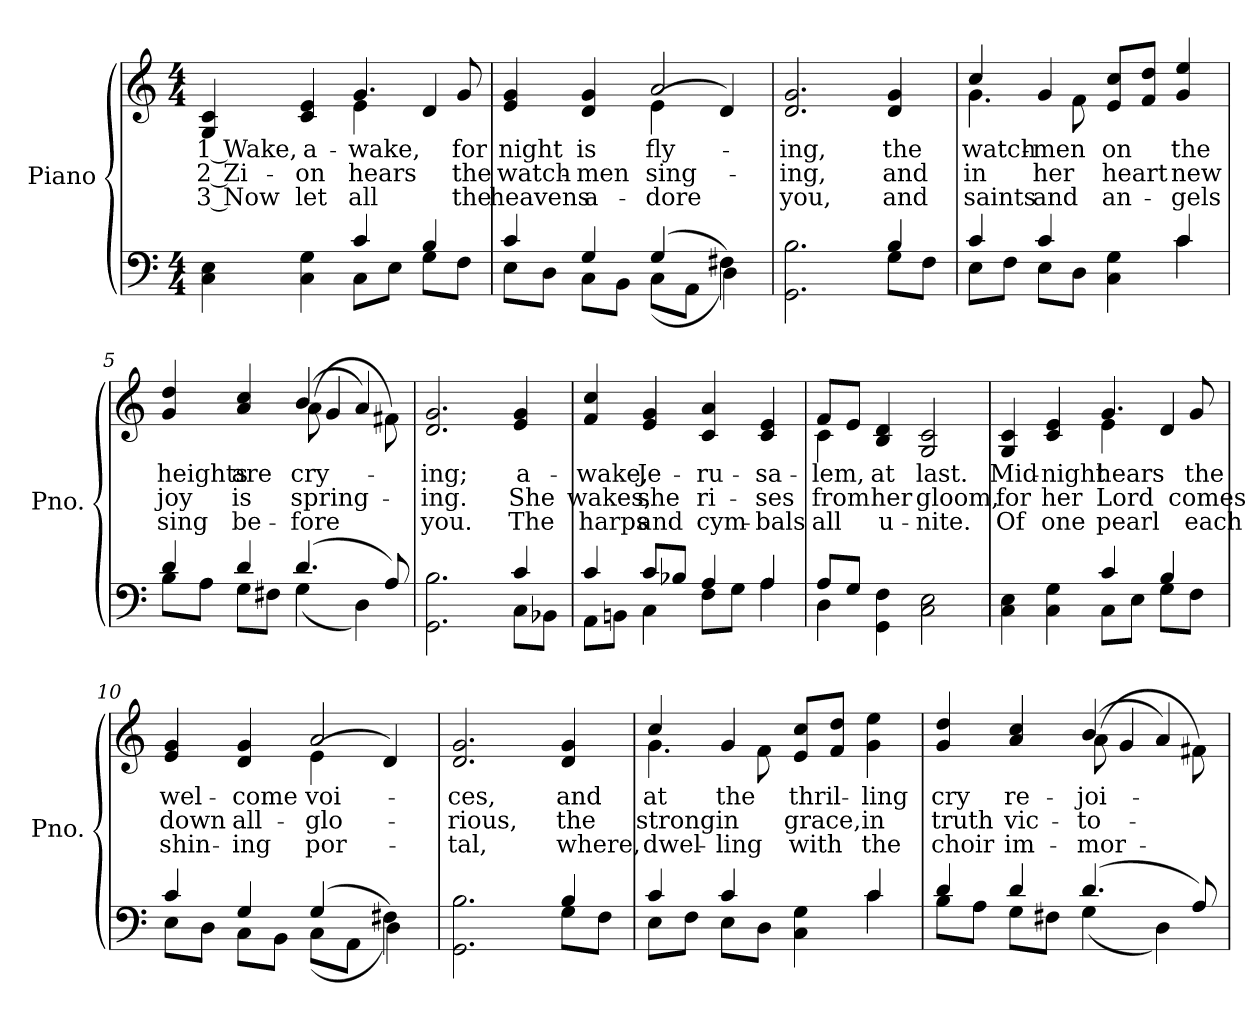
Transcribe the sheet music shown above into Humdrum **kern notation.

**kern	**kern	**text	**text	**text
*part2	*part1	*part1	*part1	*part1
*staff2	*staff1	*staff1	*staff1	*staff1
*I"Piano	*I"Piano	*	*	*
*I'Pno.	*I'Pno.	*	*	*
!!LO:PB:g=z
*clefF4	*clefG2	*	*	*
*k[]	*k[]	*	*	*
*C:	*C:	*	*	*
*M4/4	*M4/4	*	*	*
=1	=1	=1	=1	=1
*^	*	*	*	*
!	!	!	!LO:LY:b:color=#000000	!LO:LY:b:color=#000000	!LO:LY:b:color=#000000
*	*	*^	*	*	*
4Ci\ 4Ei	2ryy	4Gi/ 4ci	2ryy	1 Wake,	2 Zi-	3 Now
!	!	!	!	!LO:LY:b:color=#000000	!LO:LY:b:color=#000000	!LO:LY:b:color=#000000
4Ci\ 4Gi	.	4ci/ 4ei	.	a-	-on	let
!	!	!	!	!LO:LY:b:color=#000000	!LO:LY:b:color=#000000	!LO:LY:b:color=#000000
4ci/	8Ci\L	4.gi/	4ei\	-wake,	hears	all
.	8Ei\J	.	.	.	.	.
4Bi/	8Gi\L	.	4di/	.	.	.
!	!	!	!	!LO:LY:b:color=#000000	!LO:LY:b:color=#000000	!LO:LY:b:color=#000000
.	8Fi\J	8gi/L	.	for	the	the
=2	=2	=2	=2	=2	=2	=2
!	!	!	!	!LO:LY:b:color=#000000	!LO:LY:b:color=#000000	!LO:LY:b:color=#000000
4ci/	8Ei\L	4ei/ 4gi	2ryy	night	watch-	heavens
.	8Di\J	.	.	.	.	.
!	!	!	!	!LO:LY:b:color=#000000	!LO:LY:b:color=#000000	!LO:LY:b:color=#000000
4Gi/	8Ci\L	4di/ 4gi	.	is	-men	a-
.	8BBi\J	.	.	.	.	.
!	!	!	!	!LO:LY:b:color=#000000	!LO:LY:b:color=#000000	!LO:LY:b:color=#000000
(4Gi/	(8Ci\L	2ai/	(4ei\	fly-	sing-	-dore
.	8AAi\J	.	.	.	.	.
4F#Xi\)	4Di\)	.	4di/)	.	.	.
=3	=3	=3	=3	=3	=3	=3
!	!	!	!	!LO:LY:b:color=#000000	!LO:LY:b:color=#000000	!LO:LY:b:color=#000000
*	*	*v	*v	*	*	*
2.GGi\ 2.Bi	2.ryy	2.di/ 2.gi	-ing,	-ing,	you,
!	!	!	!LO:LY:b:color=#000000	!LO:LY:b:color=#000000	!LO:LY:b:color=#000000
4Bi/	8Gi\L	4di/ 4gi	the	and	and
.	8Fi\J	.	.	.	.
=4	=4	=4	=4	=4	=4
!	!	!	!LO:LY:b:color=#000000	!LO:LY:b:color=#000000	!LO:LY:b:color=#000000
*	*	*^	*	*	*
4ci/	8Ei\L	4cci/	4.gi\	watch-	in	saints
.	8Fi\J	.	.	.	.	.
!	!	!	!	!LO:LY:b:color=#000000	!LO:LY:b:color=#000000	!LO:LY:b:color=#000000
4ci/	8Ei\L	4gi/	.	-men	her	and
.	8Di\J	.	8fi\L	.	.	.
!	!	!	!	!LO:LY:b:color=#000000	!LO:LY:b:color=#000000	!LO:LY:b:color=#000000
4Ci\ 4Gi	4ryy	8ei/ 8cciL	2ryy	on	heart	an-
.	.	8fi/ 8ddiJ	.	.	.	.
!	!	!	!	!LO:LY:b:color=#000000	!LO:LY:b:color=#000000	!LO:LY:b:color=#000000
4ci/	4ci\	4gi/ 4eei	.	the	new	-gels
!!LO:LB:g=z	!!
=5	=5	=5	=5	=5	=5	=5
!	!	!	!	!LO:LY:b:color=#000000	!LO:LY:b:color=#000000	!LO:LY:b:color=#000000
4di/	8Bi\L	4gi/ 4ddi	2ryy	heights	joy	sing
.	8Ai\J	.	.	.	.	.
!	!	!	!	!LO:LY:b:color=#000000	!LO:LY:b:color=#000000	!LO:LY:b:color=#000000
4di/	8Gi\L	4ai/ 4cci	.	are	is	be-
.	8F#Xi\J	.	.	.	.	.
!	!	!	!	!LO:LY:b:color=#000000	!LO:LY:b:color=#000000	!LO:LY:b:color=#000000
(4.di/	(4Gi\	(4bi/	(8ai\L	cry-	spring-	-fore
.	.	.	4gi/	.	.	.
.	4Di\)	4ai/)	.	.	.	.
8Ai/L)	.	.	8f#Xi\L)	.	.	.
=6	=6	=6	=6	=6	=6	=6
!	!	!	!	!LO:LY:b:color=#000000	!LO:LY:b:color=#000000	!LO:LY:b:color=#000000
*	*	*v	*v	*	*	*
2.GGi\ 2.Bi	2.ryy	2.di/ 2.gi	-ing;	-ing.	you.
!	!	!	!LO:LY:b:color=#000000	!LO:LY:b:color=#000000	!LO:LY:b:color=#000000
4ci/	8Ci\L	4ei/ 4gi	a-	She	The
.	8BB-Xi\J	.	.	.	.
=7	=7	=7	=7	=7	=7
!	!	!	!LO:LY:b:color=#000000	!LO:LY:b:color=#000000	!LO:LY:b:color=#000000
4ci/	8AAi\L	4fi/ 4cci	-wake,	wakes,	harps
.	8BBni\J	.	.	.	.
!	!	!	!LO:LY:b:color=#000000	!LO:LY:b:color=#000000	!LO:LY:b:color=#000000
8ci/L	4Ci\	4ei/ 4gi	Je-	she	and
8B-Xi/J	.	.	.	.	.
!	!	!	!LO:LY:b:color=#000000	!LO:LY:b:color=#000000	!LO:LY:b:color=#000000
4Ai/	8Fi\L	4ci/ 4ai	-ru-	ri-	cym-
.	8Gi\J	.	.	.	.
!	!	!	!LO:LY:b:color=#000000	!LO:LY:b:color=#000000	!LO:LY:b:color=#000000
4Ai/	4Ai\	4ci/ 4ei	-sa-	-ses	-bals
=8	=8	=8	=8	=8	=8
!	!	!	!LO:LY:b:color=#000000	!LO:LY:b:color=#000000	!LO:LY:b:color=#000000
*	*	*^	*	*	*
8Ai/L	4Di\	8fi/L	4ci\	-lem,	from	all
8Gi/J	.	8ei/J	.	.	.	.
!	!	!	!	!LO:LY:b:color=#000000	!LO:LY:b:color=#000000	!LO:LY:b:color=#000000
4GGi\ 4Fi	2.ryy	4Bi/ 4di	2.ryy	at	her	u-
!	!	!	!	!LO:LY:b:color=#000000	!LO:LY:b:color=#000000	!LO:LY:b:color=#000000
2Ci\ 2Ei	.	2Gi/ 2ci	.	last.	gloom,	-nite.
!!LO:LB:g=z	!!
=9	=9	=9	=9	=9	=9	=9
!	!	!	!	!LO:LY:b:color=#000000	!LO:LY:b:color=#000000	!LO:LY:b:color=#000000
4Ci\ 4Ei	2ryy	4Gi/ 4ci	2ryy	Mid-	for	Of
!	!	!	!	!LO:LY:b:color=#000000	!LO:LY:b:color=#000000	!LO:LY:b:color=#000000
4Ci\ 4Gi	.	4ci/ 4ei	.	-night	her	one
!	!	!	!	!LO:LY:b:color=#000000	!LO:LY:b:color=#000000	!LO:LY:b:color=#000000
4ci/	8Ci\L	4.gi/	4ei\	hears	Lord	pearl
.	8Ei\J	.	.	.	.	.
4Bi/	8Gi\L	.	4di/	.	.	.
!	!	!	!	!LO:LY:b:color=#000000	!LO:LY:b:color=#000000	!LO:LY:b:color=#000000
.	8Fi\J	8gi/L	.	the	comes	each
=10	=10	=10	=10	=10	=10	=10
!	!	!	!	!LO:LY:b:color=#000000	!LO:LY:b:color=#000000	!LO:LY:b:color=#000000
4ci/	8Ei\L	4ei/ 4gi	2ryy	wel-	down	shin-
.	8Di\J	.	.	.	.	.
!	!	!	!	!LO:LY:b:color=#000000	!LO:LY:b:color=#000000	!LO:LY:b:color=#000000
4Gi/	8Ci\L	4di/ 4gi	.	-come	all-	-ing
.	8BBi\J	.	.	.	.	.
!	!	!	!	!LO:LY:b:color=#000000	!LO:LY:b:color=#000000	!LO:LY:b:color=#000000
(4Gi/	(8Ci\L	2ai/	(4ei\	voi-	-glo-	por-
.	8AAi\J	.	.	.	.	.
4F#Xi\)	4Di\)	.	4di/)	.	.	.
=11	=11	=11	=11	=11	=11	=11
!	!	!	!	!LO:LY:b:color=#000000	!LO:LY:b:color=#000000	!LO:LY:b:color=#000000
*	*	*v	*v	*	*	*
2.GGi\ 2.Bi	2.ryy	2.di/ 2.gi	-ces,	-rious,	-tal,
!	!	!	!LO:LY:b:color=#000000	!LO:LY:b:color=#000000	!LO:LY:b:color=#000000
4Bi/	8Gi\L	4di/ 4gi	and	the	where,
.	8Fi\J	.	.	.	.
=12	=12	=12	=12	=12	=12
!	!	!	!LO:LY:b:color=#000000	!LO:LY:b:color=#000000	!LO:LY:b:color=#000000
*	*	*^	*	*	*
4ci/	8Ei\L	4cci/	4.gi\	at	strong	dwel-
.	8Fi\J	.	.	.	.	.
!	!	!	!	!LO:LY:b:color=#000000	!LO:LY:b:color=#000000	!LO:LY:b:color=#000000
4ci/	8Ei\L	4gi/	.	the	in	-ling
.	8Di\J	.	8fi\L	.	.	.
!	!	!	!	!LO:LY:b:color=#000000	!LO:LY:b:color=#000000	!LO:LY:b:color=#000000
4Ci\ 4Gi	4ryy	8ei/ 8cciL	2ryy	thril-	grace,	with
.	.	8fi/ 8ddiJ	.	.	.	.
!	!	!	!	!LO:LY:b:color=#000000	!LO:LY:b:color=#000000	!LO:LY:b:color=#000000
4ci/	4ci\	4gi\ 4eei	.	-ling	in	the
!!LO:LB:g=z	!!
=13	=13	=13	=13	=13	=13	=13
!	!	!	!	!LO:LY:b:color=#000000	!LO:LY:b:color=#000000	!LO:LY:b:color=#000000
4di/	8Bi\L	4gi/ 4ddi	2ryy	cry	truth	choir
.	8Ai\J	.	.	.	.	.
!	!	!	!	!LO:LY:b:color=#000000	!LO:LY:b:color=#000000	!LO:LY:b:color=#000000
4di/	8Gi\L	4ai/ 4cci	.	re-	vic-	im-
.	8F#Xi\J	.	.	.	.	.
!	!	!	!	!LO:LY:b:color=#000000	!LO:LY:b:color=#000000	!LO:LY:b:color=#000000
(4.di/	(4Gi\	(4bi/	(8ai\L	-joi-	-to-	-mor-
.	.	.	4gi/	.	.	.
.	4Di\)	4ai/)	.	.	.	.
8Ai/L)	.	.	8f#Xi\L)	.	.	.
*v	*v	*	*	*	*	*
*	*v	*v	*	*	*
=	=	=	=	=
*-	*-	*-	*-	*-
